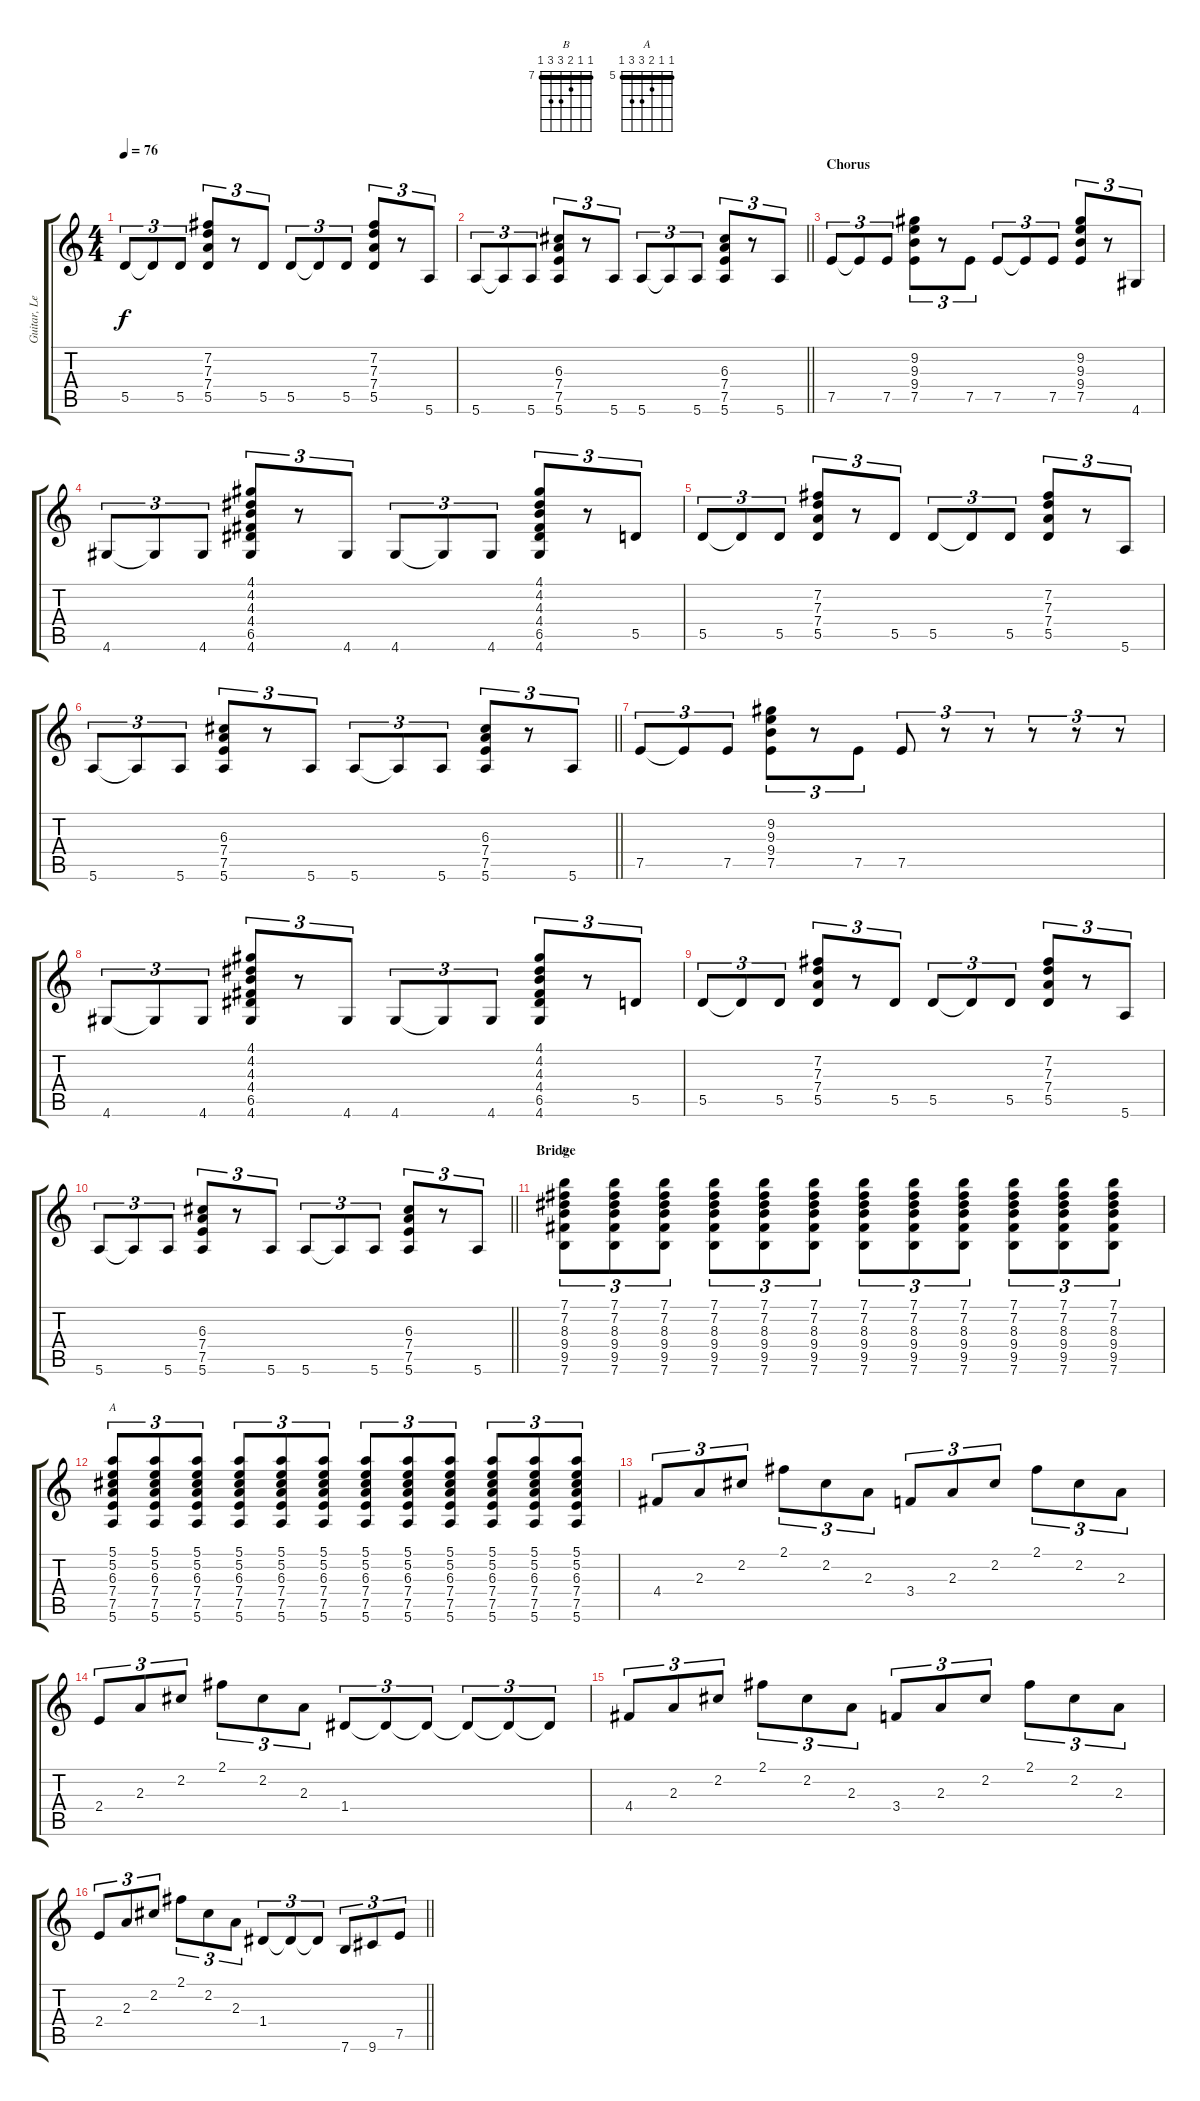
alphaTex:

\track ("Guitar, Lead" "Guitar, Le") {instrument electricguitarjazz}
\staff {score tabs}
\tuning (E4 B3 G3 D3 A2 E2) {hide}
\chord ("B" 7 7 8 9 9 7) {firstfret 7 barre 7}
\chord ("A" 5 5 6 7 7 5) {firstfret 5 barre 5}
\ts (4 4)
\tempo 76
\clef g2
\ks c
5.5.8{tu (3 2) dy f} 5.5{t}.8{tu (3 2)} 5.5.8{tu (3 2)} (7.2 7.3 7.4 5.5).8{tu (3 2)} r.8{tu (3 2)} 5.5.8{tu (3 2)} 5.5.8{tu (3 2)} 5.5{t}.8{tu (3 2)} 5.5.8{tu (3 2)} (7.2 7.3 7.4 5.5).8{tu (3 2)} r.8{tu (3 2)} 5.6.8{tu (3 2)} |
\barLineRight lightlight
5.6.8{tu (3 2)} 5.6{t}.8{tu (3 2)} 5.6.8{tu (3 2)} (6.3 7.4 7.5 5.6).8{tu (3 2)} r.8{tu (3 2)} 5.6.8{tu (3 2)} 5.6.8{tu (3 2)} 5.6{t}.8{tu (3 2)} 5.6.8{tu (3 2)} (6.3 7.4 7.5 5.6).8{tu (3 2)} r.8{tu (3 2)} 5.6.8{tu (3 2)} |
\section ("" "Chorus")
7.5.8{tu (3 2)} 7.5{t}.8{tu (3 2)} 7.5.8{tu (3 2)} (9.2 9.3 9.4 7.5).8{tu (3 2)} r.8{tu (3 2)} 7.5.8{tu (3 2)} 7.5.8{tu (3 2)} 7.5{t}.8{tu (3 2)} 7.5.8{tu (3 2)} (9.2 9.3 9.4 7.5).8{tu (3 2)} r.8{tu (3 2)} 4.6.8{tu (3 2)} |
4.6.8{tu (3 2)} 4.6{t}.8{tu (3 2)} 4.6.8{tu (3 2)} (4.1 4.2 4.3 4.4 6.5 4.6).8{tu (3 2)} r.8{tu (3 2)} 4.6.8{tu (3 2)} 4.6.8{tu (3 2)} 4.6{t}.8{tu (3 2)} 4.6.8{tu (3 2)} (4.1 4.2 4.3 4.4 6.5 4.6).8{tu (3 2)} r.8{tu (3 2)} 5.5.8{tu (3 2)} |
5.5.8{tu (3 2)} 5.5{t}.8{tu (3 2)} 5.5.8{tu (3 2)} (7.2 7.3 7.4 5.5).8{tu (3 2)} r.8{tu (3 2)} 5.5.8{tu (3 2)} 5.5.8{tu (3 2)} 5.5{t}.8{tu (3 2)} 5.5.8{tu (3 2)} (7.2 7.3 7.4 5.5).8{tu (3 2)} r.8{tu (3 2)} 5.6.8{tu (3 2)} |
\barLineRight lightlight
5.6.8{tu (3 2)} 5.6{t}.8{tu (3 2)} 5.6.8{tu (3 2)} (6.3 7.4 7.5 5.6).8{tu (3 2)} r.8{tu (3 2)} 5.6.8{tu (3 2)} 5.6.8{tu (3 2)} 5.6{t}.8{tu (3 2)} 5.6.8{tu (3 2)} (6.3 7.4 7.5 5.6).8{tu (3 2)} r.8{tu (3 2)} 5.6.8{tu (3 2)} |
7.5.8{tu (3 2)} 7.5{t}.8{tu (3 2)} 7.5.8{tu (3 2)} (9.2 9.3 9.4 7.5).8{tu (3 2)} r.8{tu (3 2)} 7.5.8{tu (3 2)} 7.5.8{tu (3 2)} r.8{tu (3 2)} r.8{tu (3 2)} r.8{tu (3 2)} r.8{tu (3 2)} r.8{tu (3 2)} |
4.6.8{tu (3 2)} 4.6{t}.8{tu (3 2)} 4.6.8{tu (3 2)} (4.1 4.2 4.3 4.4 6.5 4.6).8{tu (3 2)} r.8{tu (3 2)} 4.6.8{tu (3 2)} 4.6.8{tu (3 2)} 4.6{t}.8{tu (3 2)} 4.6.8{tu (3 2)} (4.1 4.2 4.3 4.4 6.5 4.6).8{tu (3 2)} r.8{tu (3 2)} 5.5.8{tu (3 2)} |
5.5.8{tu (3 2)} 5.5{t}.8{tu (3 2)} 5.5.8{tu (3 2)} (7.2 7.3 7.4 5.5).8{tu (3 2)} r.8{tu (3 2)} 5.5.8{tu (3 2)} 5.5.8{tu (3 2)} 5.5{t}.8{tu (3 2)} 5.5.8{tu (3 2)} (7.2 7.3 7.4 5.5).8{tu (3 2)} r.8{tu (3 2)} 5.6.8{tu (3 2)} |
\barLineRight lightlight
5.6.8{tu (3 2)} 5.6{t}.8{tu (3 2)} 5.6.8{tu (3 2)} (6.3 7.4 7.5 5.6).8{tu (3 2)} r.8{tu (3 2)} 5.6.8{tu (3 2)} 5.6.8{tu (3 2)} 5.6{t}.8{tu (3 2)} 5.6.8{tu (3 2)} (6.3 7.4 7.5 5.6).8{tu (3 2)} r.8{tu (3 2)} 5.6.8{tu (3 2)} |
\section ("" "Bridge")
(7.1 7.2 8.3 9.4 9.5 7.6).8{tu (3 2) ch "B"} (7.1 7.2 8.3 9.4 9.5 7.6).8{tu (3 2)} (7.1 7.2 8.3 9.4 9.5 7.6).8{tu (3 2)} (7.1 7.2 8.3 9.4 9.5 7.6).8{tu (3 2)} (7.1 7.2 8.3 9.4 9.5 7.6).8{tu (3 2)} (7.1 7.2 8.3 9.4 9.5 7.6).8{tu (3 2)} (7.1 7.2 8.3 9.4 9.5 7.6).8{tu (3 2)} (7.1 7.2 8.3 9.4 9.5 7.6).8{tu (3 2)} (7.1 7.2 8.3 9.4 9.5 7.6).8{tu (3 2)} (7.1 7.2 8.3 9.4 9.5 7.6).8{tu (3 2)} (7.1 7.2 8.3 9.4 9.5 7.6).8{tu (3 2)} (7.1 7.2 8.3 9.4 9.5 7.6).8{tu (3 2)} |
(5.1 5.2 6.3 7.4 7.5 5.6).8{tu (3 2) ch "A"} (5.1 5.2 6.3 7.4 7.5 5.6).8{tu (3 2)} (5.1 5.2 6.3 7.4 7.5 5.6).8{tu (3 2)} (5.1 5.2 6.3 7.4 7.5 5.6).8{tu (3 2)} (5.1 5.2 6.3 7.4 7.5 5.6).8{tu (3 2)} (5.1 5.2 6.3 7.4 7.5 5.6).8{tu (3 2)} (5.1 5.2 6.3 7.4 7.5 5.6).8{tu (3 2)} (5.1 5.2 6.3 7.4 7.5 5.6).8{tu (3 2)} (5.1 5.2 6.3 7.4 7.5 5.6).8{tu (3 2)} (5.1 5.2 6.3 7.4 7.5 5.6).8{tu (3 2)} (5.1 5.2 6.3 7.4 7.5 5.6).8{tu (3 2)} (5.1 5.2 6.3 7.4 7.5 5.6).8{tu (3 2)} |
4.4.8{tu (3 2)} 2.3.8{tu (3 2)} 2.2.8{tu (3 2)} 2.1.8{tu (3 2)} 2.2.8{tu (3 2)} 2.3.8{tu (3 2)} 3.4.8{tu (3 2)} 2.3.8{tu (3 2)} 2.2.8{tu (3 2)} 2.1.8{tu (3 2)} 2.2.8{tu (3 2)} 2.3.8{tu (3 2)} |
2.4.8{tu (3 2)} 2.3.8{tu (3 2)} 2.2.8{tu (3 2)} 2.1.8{tu (3 2)} 2.2.8{tu (3 2)} 2.3.8{tu (3 2)} 1.4.8{tu (3 2)} 1.4{t}.8{tu (3 2)} 1.4{t}.8{tu (3 2)} 1.4{t}.8{tu (3 2)} 1.4{t}.8{tu (3 2)} 1.4{t}.8{tu (3 2)} |
4.4.8{tu (3 2)} 2.3.8{tu (3 2)} 2.2.8{tu (3 2)} 2.1.8{tu (3 2)} 2.2.8{tu (3 2)} 2.3.8{tu (3 2)} 3.4.8{tu (3 2)} 2.3.8{tu (3 2)} 2.2.8{tu (3 2)} 2.1.8{tu (3 2)} 2.2.8{tu (3 2)} 2.3.8{tu (3 2)} |
\barLineRight lightlight
2.4.8{tu (3 2)} 2.3.8{tu (3 2)} 2.2.8{tu (3 2)} 2.1.8{tu (3 2)} 2.2.8{tu (3 2)} 2.3.8{tu (3 2)} 1.4.8{tu (3 2)} 1.4{t}.8{tu (3 2)} 1.4{t}.8{tu (3 2)} 7.6.8{tu (3 2)} 9.6.8{tu (3 2)} 7.5.8{tu (3 2)}
